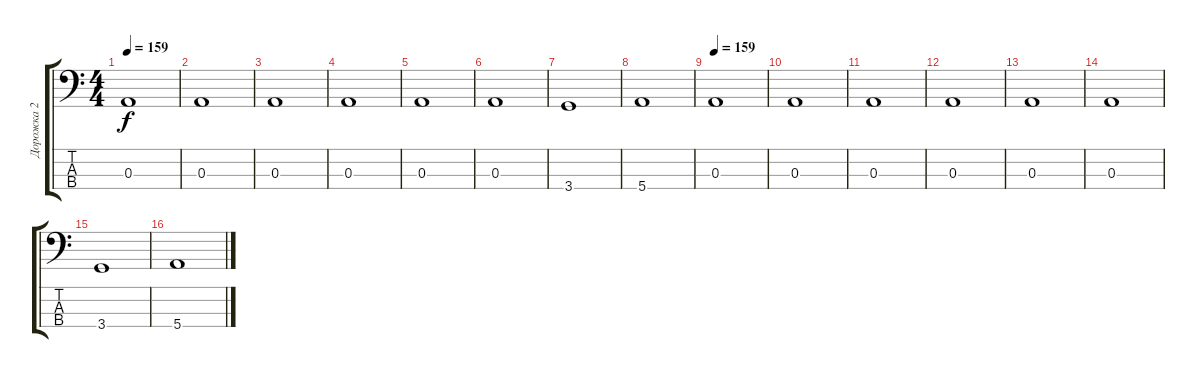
\track ("Дорожка 2" "Дорожка 2") {instrument electricbassfinger}
\staff {score tabs}
\tuning (G2 D2 A1 E1) {hide}
\ts (4 4)
\tempo 159
\tempo 151
\tempo 159
\clef f4
\ks c
0.3.1{dy f instrument electricbassfinger} |
0.3.1 |
0.3.1 |
0.3.1 |
0.3.1 |
0.3.1 |
3.4.1 |
5.4.1 |
\tempo 159
0.3.1 |
0.3.1 |
0.3.1 |
0.3.1 |
0.3.1 |
0.3.1 |
3.4.1 |
5.4.1
